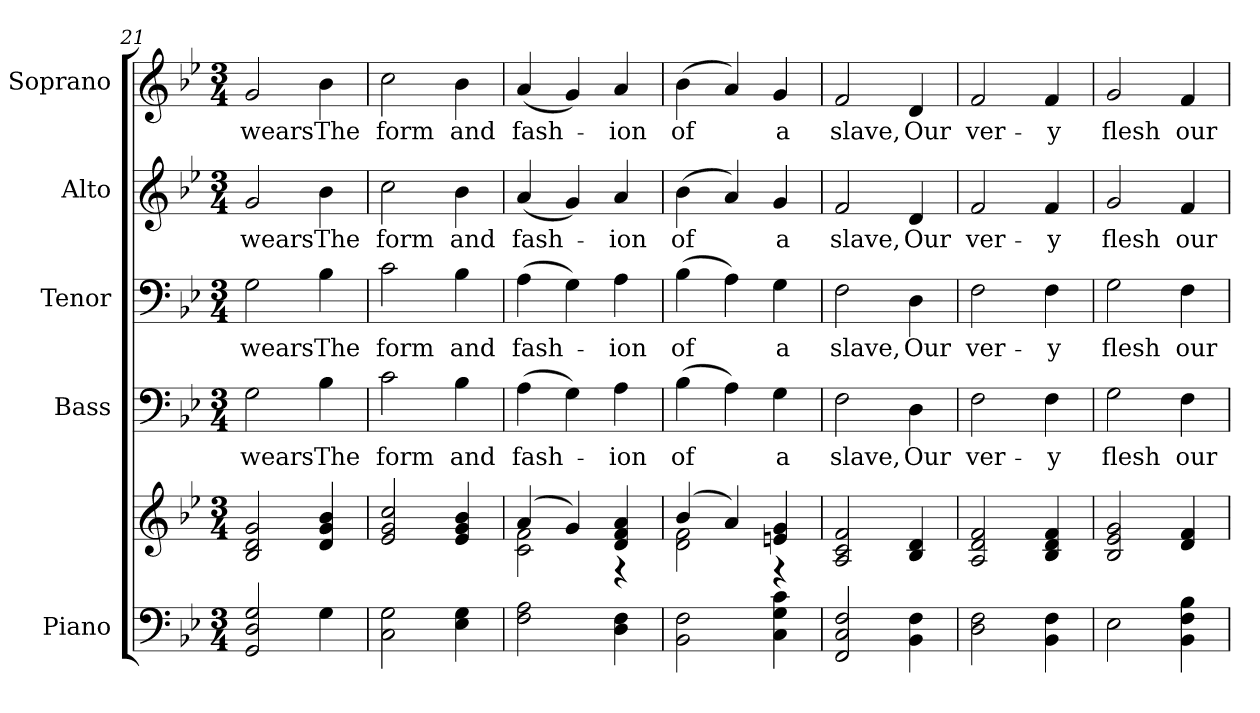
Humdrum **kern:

**kern	**kern	**kern	**text	**kern	**text	**kern	**text	**kern	**text
*part5	*part5	*part4	*part4	*part3	*part3	*part2	*part2	*part1	*part1
*staff6	*staff5	*staff4	*staff4	*staff3	*staff3	*staff2	*staff2	*staff1	*staff1
*I"Piano	*	*I"Bass	*	*I"Tenor	*	*I"Alto	*	*I"Soprano	*
*I'Pno.	*	*I'B.	*	*I'T.	*	*I'A.	*	*I'S.	*
*clefF4	*clefG2	*clefF4	*	*clefF4	*	*clefG2	*	*clefG2	*
*k[b-e-]	*k[b-e-]	*k[b-e-]	*	*k[b-e-]	*	*k[b-e-]	*	*k[b-e-]	*
*B-:	*B-:	*B-:	*	*B-:	*	*B-:	*	*B-:	*
*M3/4	*M3/4	*M3/4	*	*M3/4	*	*M3/4	*	*M3/4	*
=21	=21	=21	=21	=21	=21	=21	=21	=21	=21
!	!	!	!LO:LY:b:color=#000000	!	!	!	!	!	!
!	!	!	!	!	!LO:LY:b:color=#000000	!	!	!	!
!	!	!	!	!	!	!	!LO:LY:b:color=#000000	!	!
!	!	!	!	!	!	!	!	!	!LO:LY:b:color=#000000
2GGi/ 2Di 2Gi	2B-i/ 2di 2gi	2Gi\	wears	2Gi\	wears	2gi/	wears	2gi/	wears
!	!	!	!LO:LY:b:color=#000000	!	!	!	!	!	!
!	!	!	!	!	!LO:LY:b:color=#000000	!	!	!	!
!	!	!	!	!	!	!	!LO:LY:b:color=#000000	!	!
!	!	!	!	!	!	!	!	!	!LO:LY:b:color=#000000
4Gi\	4di/ 4gi 4b-i	4B-i\	The	4B-i\	The	4b-i\	The	4b-i\	The
!!LO:PB:g=z
=22	=22	=22	=22	=22	=22	=22	=22	=22	=22
!	!	!	!LO:LY:b:color=#000000	!	!	!	!	!	!
!	!	!	!	!	!LO:LY:b:color=#000000	!	!	!	!
!	!	!	!	!	!	!	!LO:LY:b:color=#000000	!	!
!	!	!	!	!	!	!	!	!	!LO:LY:b:color=#000000
2Ci\ 2Gi	2e-i/ 2gi 2cci	2ci\	form	2ci\	form	2cci\	form	2cci\	form
!	!	!	!LO:LY:b:color=#000000	!	!	!	!	!	!
!	!	!	!	!	!LO:LY:b:color=#000000	!	!	!	!
!	!	!	!	!	!	!	!LO:LY:b:color=#000000	!	!
!	!	!	!	!	!	!	!	!	!LO:LY:b:color=#000000
4E-i\ 4Gi	4e-i/ 4gi 4b-i	4B-i\	and	4B-i\	and	4b-i\	and	4b-i\	and
=23	=23	=23	=23	=23	=23	=23	=23	=23	=23
*	*^	*	*	*	*	*	*	*	*
!	!	!	!	!LO:LY:b:color=#000000	!	!	!	!	!	!
!	!	!	!	!	!	!LO:LY:b:color=#000000	!	!	!	!
!	!	!	!	!	!	!	!	!LO:LY:b:color=#000000	!	!
!	!	!	!	!	!	!	!	!	!	!LO:LY:b:color=#000000
2Fi\ 2Ai	(4ai/	2ci\ 2fi	(4Ai\	fash-	(4Ai\	fash-	(4ai/	fash-	(4ai/	fash-
.	4gi/)	.	4Gi\)	.	4Gi\)	.	4gi/)	.	4gi/)	.
!	!	!	!	!LO:LY:b:color=#000000	!	!	!	!	!	!
!	!	!	!	!	!	!LO:LY:b:color=#000000	!	!	!	!
!	!	!	!	!	!	!	!	!LO:LY:b:color=#000000	!	!
!	!	!	!	!	!	!	!	!	!	!LO:LY:b:color=#000000
4Di\ 4Fi	4di/ 4fi 4ai	4r	4Ai\	-ion	4Ai\	-ion	4ai/	-ion	4ai/	-ion
=24	=24	=24	=24	=24	=24	=24	=24	=24	=24	=24
!	!	!	!	!LO:LY:b:color=#000000	!	!	!	!	!	!
!	!	!	!	!	!	!LO:LY:b:color=#000000	!	!	!	!
!	!	!	!	!	!	!	!	!LO:LY:b:color=#000000	!	!
!	!	!	!	!	!	!	!	!	!	!LO:LY:b:color=#000000
2BB-i\ 2Fi	(4b-i/	2di\ 2fi	(4B-i\	of	(4B-i\	of	(4b-i\	of	(4b-i\	of
.	4ai/)	.	4Ai\)	.	4Ai\)	.	4ai/)	.	4ai/)	.
!	!	!	!	!LO:LY:b:color=#000000	!	!	!	!	!	!
!	!	!	!	!	!	!LO:LY:b:color=#000000	!	!	!	!
!	!	!	!	!	!	!	!	!LO:LY:b:color=#000000	!	!
!	!	!	!	!	!	!	!	!	!	!LO:LY:b:color=#000000
4Ci\ 4Gi 4ci	4eni/ 4gi	4r	4Gi\	a	4Gi\	a	4gi/	a	4gi/	a
*	*v	*v	*	*	*	*	*	*	*	*
!!LO:PB:g=z
=25	=25	=25	=25	=25	=25	=25	=25	=25	=25
*	*^	*	*	*	*	*	*	*	*
!	!	!	!	!LO:LY:b:color=#000000	!	!	!	!	!	!
*	*v	*v	*	*	*	*	*	*	*	*
*	*^	*	*	*	*	*	*	*	*
!	!	!	!	!	!	!LO:LY:b:color=#000000	!	!	!	!
*	*v	*v	*	*	*	*	*	*	*	*
*	*^	*	*	*	*	*	*	*	*
!	!	!	!	!	!	!	!	!LO:LY:b:color=#000000	!	!
*	*v	*v	*	*	*	*	*	*	*	*
*	*^	*	*	*	*	*	*	*	*
!	!	!	!	!	!	!	!	!	!	!LO:LY:b:color=#000000
*	*v	*v	*	*	*	*	*	*	*	*
2FFi/ 2Ci 2Fi	2Ai/ 2ci 2fi	2Fi\	slave,	2Fi\	slave,	2fi/	slave,	2fi/	slave,
!	!	!	!LO:LY:b:color=#000000	!	!	!	!	!	!
!	!	!	!	!	!LO:LY:b:color=#000000	!	!	!	!
!	!	!	!	!	!	!	!LO:LY:b:color=#000000	!	!
!	!	!	!	!	!	!	!	!	!LO:LY:b:color=#000000
4BB-i\ 4Fi	4B-i/ 4di	4Di\	Our	4Di\	Our	4di/	Our	4di/	Our
=26	=26	=26	=26	=26	=26	=26	=26	=26	=26
!	!	!	!LO:LY:b:color=#000000	!	!	!	!	!	!
!	!	!	!	!	!LO:LY:b:color=#000000	!	!	!	!
!	!	!	!	!	!	!	!LO:LY:b:color=#000000	!	!
!	!	!	!	!	!	!	!	!	!LO:LY:b:color=#000000
2Di\ 2Fi	2Ai/ 2di 2fi	2Fi\	ver-	2Fi\	ver-	2fi/	ver-	2fi/	ver-
!	!	!	!LO:LY:b:color=#000000	!	!	!	!	!	!
!	!	!	!	!	!LO:LY:b:color=#000000	!	!	!	!
!	!	!	!	!	!	!	!LO:LY:b:color=#000000	!	!
!	!	!	!	!	!	!	!	!	!LO:LY:b:color=#000000
4BB-i\ 4Fi	4B-i/ 4di 4fi	4Fi\	-y	4Fi\	-y	4fi/	-y	4fi/	-y
=27	=27	=27	=27	=27	=27	=27	=27	=27	=27
!	!	!	!LO:LY:b:color=#000000	!	!	!	!	!	!
!	!	!	!	!	!LO:LY:b:color=#000000	!	!	!	!
!	!	!	!	!	!	!	!LO:LY:b:color=#000000	!	!
!	!	!	!	!	!	!	!	!	!LO:LY:b:color=#000000
2E-i\	2B-i/ 2e-i 2gi	2Gi\	flesh	2Gi\	flesh	2gi/	flesh	2gi/	flesh
!	!	!	!LO:LY:b:color=#000000	!	!	!	!	!	!
!	!	!	!	!	!LO:LY:b:color=#000000	!	!	!	!
!	!	!	!	!	!	!	!LO:LY:b:color=#000000	!	!
!	!	!	!	!	!	!	!	!	!LO:LY:b:color=#000000
4BB-i\ 4Fi 4B-i	4di/ 4fi	4Fi\	our	4Fi\	our	4fi/	our	4fi/	our
=	=	=	=	=	=	=	=	=	=
*-	*-	*-	*-	*-	*-	*-	*-	*-	*-
